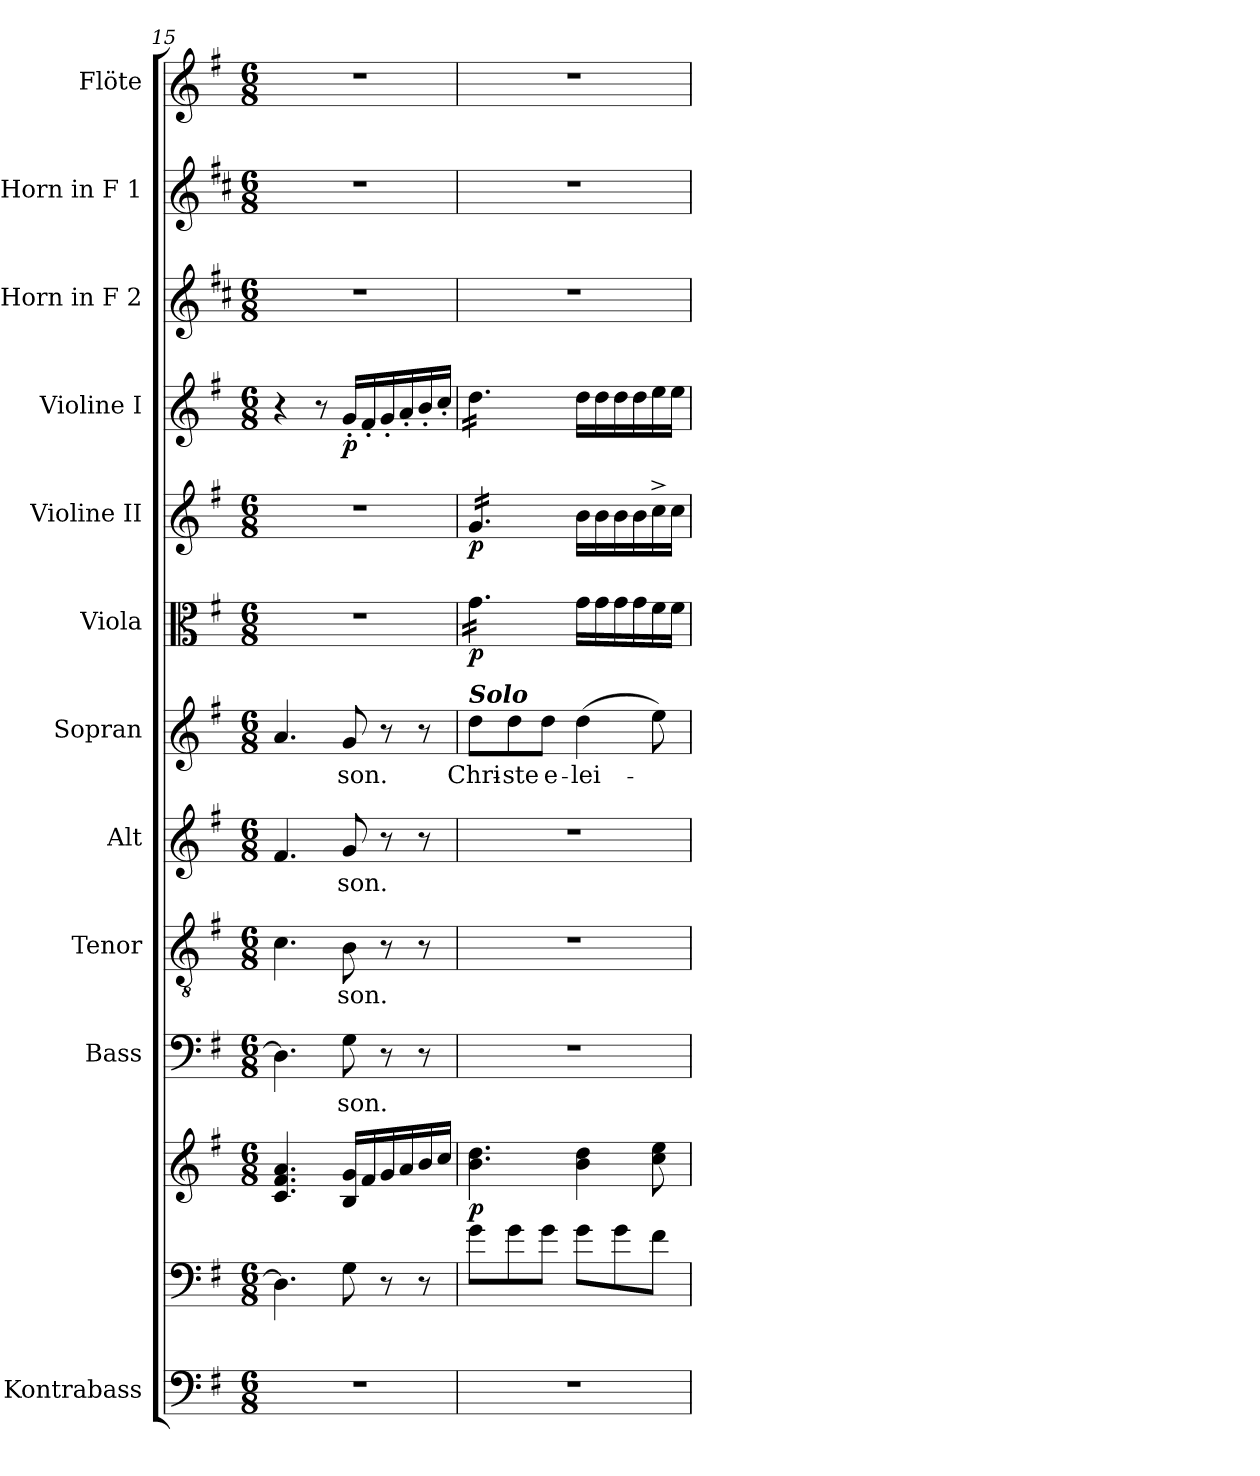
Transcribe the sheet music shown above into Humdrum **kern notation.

**kern	**kern	**kern	**dynam	**kern	**text	**kern	**text	**kern	**text	**kern	**text	**kern	**dynam	**kern	**dynam	**kern	**dynam	**kern	**kern	**kern
*part12	*part11	*part11	*part11	*part10	*part10	*part9	*part9	*part8	*part8	*part7	*part7	*part6	*part6	*part5	*part5	*part4	*part4	*part3	*part2	*part1
*staff13	*staff12	*staff11	*staff11/12	*staff10	*staff10	*staff9	*staff9	*staff8	*staff8	*staff7	*staff7	*staff6	*staff6	*staff5	*staff5	*staff4	*staff4	*staff3	*staff2	*staff1
*I"Kontrabass	*	*	*	*I"Bass	*	*I"Tenor	*	*I"Alt	*	*I"Sopran	*	*I"Viola	*	*I"Violine II	*	*I"Violine I	*	*I"Horn in F 2	*I"Horn in F 1	*I"Flöte
*I'Kb.	*	*	*	*I'B.	*	*I'T.	*	*I'A.	*	*I'S.	*	*I'Vla.	*	*I'Vl. II	*	*I'Vl. I	*	*	*	*I'Fl.
*clefF4	*clefF4	*clefG2	*	*clefF4	*	*clefGv2	*	*clefG2	*	*clefG2	*	*clefC3	*	*clefG2	*	*clefG2	*	*clefG2	*clefG2	*clefG2
*ITrd7c12	*	*	*	*	*	*	*	*	*	*	*	*	*	*	*	*	*	*ITrd4c7	*ITrd4c7	*
*k[f#]	*k[f#]	*k[f#]	*	*k[f#]	*	*k[f#]	*	*k[f#]	*	*k[f#]	*	*k[f#]	*	*k[f#]	*	*k[f#]	*	*k[f#]	*k[f#]	*k[f#]
*G:	*G:	*G:	*	*G:	*	*G:	*	*G:	*	*G:	*	*G:	*	*G:	*	*G:	*	*G:	*G:	*G:
*M6/8	*M6/8	*M6/8	*	*M6/8	*	*M6/8	*	*M6/8	*	*M6/8	*	*M6/8	*	*M6/8	*	*M6/8	*	*M6/8	*M6/8	*M6/8
=15	=15	=15	=15	=15	=15	=15	=15	=15	=15	=15	=15	=15	=15	=15	=15	=15	=15	=15	=15	=15
2.r	4.D\]	4.c/ 4.f#/ 4.a/	.	4.D\]	.	4.c\	.	4.f#/	.	4.a/	.	2.r	.	2.r	.	4r	.	2.r	2.r	2.r
.	.	.	.	.	.	.	.	.	.	.	.	.	.	.	.	8r	.	.	.	.
!	!	!	!	!	!LO:LY:b	!	!LO:LY:b	!	!LO:LY:b	!	!LO:LY:b	!	!	!	!	!	!LO:DY:b	!	!	!
.	8G\	16B/ 16g/LL	.	8G\	-son.	8B\	-son.	8g/	-son.	8g/	-son.	.	.	.	.	16g'</LL	p	.	.	.
.	.	16f#/	.	.	.	.	.	.	.	.	.	.	.	.	.	16f#'</	.	.	.	.
.	8r	16g/	.	8r	.	8r	.	8r	.	8r	.	.	.	.	.	16g'</	.	.	.	.
.	.	16a/	.	.	.	.	.	.	.	.	.	.	.	.	.	16a'</	.	.	.	.
.	8r	16b/	.	8r	.	8r	.	8r	.	8r	.	.	.	.	.	16b'</	.	.	.	.
.	.	16cc/JJ	.	.	.	.	.	.	.	.	.	.	.	.	.	16cc'</JJ	.	.	.	.
=16	=16	=16	=16	=16	=16	=16	=16	=16	=16	=16	=16	=16	=16	=16	=16	=16	=16	=16	=16	=16
!	!	!	!	!	!	!	!	!	!	!LO:TX:a:Bi:t=Solo	!	!	!	!	!	!	!	!	!	!
!	!	!	!LO:DY:b	!	!	!	!	!	!	!	!LO:LY:b	!	!LO:DY:b	!	!LO:DY:b	!	!	!	!	!
*	*	*	*	*	*	*	*	*	*	*	*	*tremolo	*	*	*	*	*	*	*	*
*	*	*	*	*	*	*	*	*	*	*	*	*	*	*tremolo	*	*	*	*	*	*
*	*	*	*	*	*	*	*	*	*	*	*	*	*	*	*	*tremolo	*	*	*	*
2.r	8g\L	4.b\ 4.dd\	p	2.r	.	2.r	.	2.r	.	8dd\L	Chri-	16g\LL	p	16g/LL	p	16dd\LL	.	2.r	2.r	2.r
.	.	.	.	.	.	.	.	.	.	.	.	16g\	.	16g/	.	16dd\	.	.	.	.
!	!	!	!	!	!	!	!	!	!	!	!LO:LY:b	!	!	!	!	!	!	!	!	!
.	8g\	.	.	.	.	.	.	.	.	8dd\	-ste	16g\	.	16g/	.	16dd\	.	.	.	.
.	.	.	.	.	.	.	.	.	.	.	.	16g\	.	16g/	.	16dd\	.	.	.	.
!	!	!	!	!	!	!	!	!	!	!	!LO:LY:b	!	!	!	!	!	!	!	!	!
.	8g\J	.	.	.	.	.	.	.	.	8dd\J	e-	16g\	.	16g/	.	16dd\	.	.	.	.
.	.	.	.	.	.	.	.	.	.	.	.	16g\JJ	.	16g/JJ	.	16dd\JJ	.	.	.	.
*	*	*	*	*	*	*	*	*	*	*	*	*	*	*	*	*Xtremolo	*	*	*	*
*	*	*	*	*	*	*	*	*	*	*	*	*	*	*Xtremolo	*	*	*	*	*	*
*	*	*	*	*	*	*	*	*	*	*	*	*Xtremolo	*	*	*	*	*	*	*	*
!	!	!	!	!	!	!	!	!	!	!	!LO:LY:b	!	!	!	!	!	!	!	!	!
.	8g\L	4b\ 4dd\	.	.	.	.	.	.	.	(>4dd\	-lei-	16g\LL	.	16b\LL	.	16dd\LL	.	.	.	.
.	.	.	.	.	.	.	.	.	.	.	.	16g\	.	16b\	.	16dd\	.	.	.	.
.	8g\	.	.	.	.	.	.	.	.	.	.	16g\	.	16b\	.	16dd\	.	.	.	.
.	.	.	.	.	.	.	.	.	.	.	.	16g\	.	16b\	.	16dd\	.	.	.	.
.	8f#\J	8cc\ 8ee\	.	.	.	.	.	.	.	8ee\)	.	16f#\	.	16cc^>\	.	16ee\	.	.	.	.
.	.	.	.	.	.	.	.	.	.	.	.	16f#\JJ	.	16cc\JJ	.	16ee\JJ	.	.	.	.
=	=	=	=	=	=	=	=	=	=	=	=	=	=	=	=	=	=	=	=	=
*-	*-	*-	*-	*-	*-	*-	*-	*-	*-	*-	*-	*-	*-	*-	*-	*-	*-	*-	*-	*-
